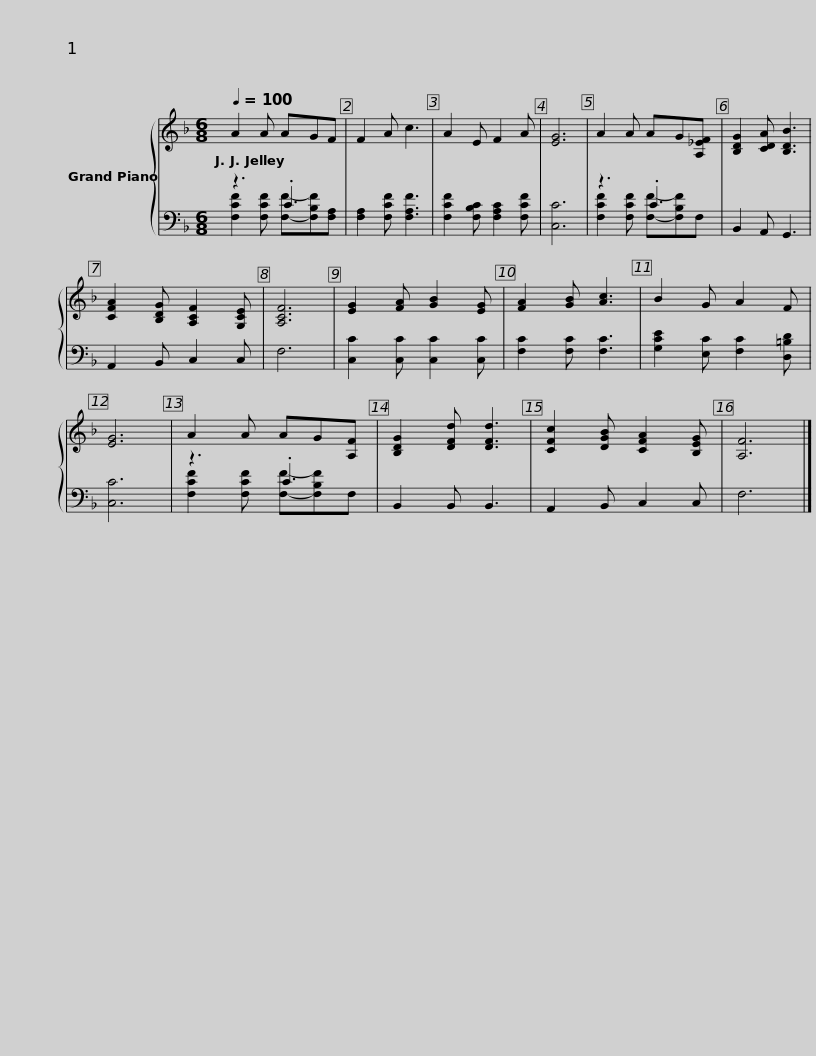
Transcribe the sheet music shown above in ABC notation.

X:1
%%score { 1 | ( 2 3 ) }
L:1/8
Q:1/4=100
M:6/8
I:linebreak $
K:F
V:1 treble
V:2 bass
V:3 bass
V:1
 A2 A AGF | F2 A c3 | A2 E F2 A | [EG]6 | A2 A AG[A,_EF] | %5
 [B,DG]2 [CDA] [B,DB]3 | [CFA]2 [B,DG] [A,CF]2 [G,CE] | [A,CF]6 |$ [EG]2 [FA] [GB]2 [EG] | [FA]2 [GB] [Ac]3 | %10
 B2 G A2 F | [EG]6 | A2 A AG[A,F] | [B,DG]2 [DFd] [DFd]3 | [CFc]2 [DGB] [CFA]2 [B,EG] | %15
 [A,F]6 |] %16
V:2
 z3 .C3 | [F,A,]2 [F,CF] [F,A,F]3 | [F,CF]2 [F,B,C] [F,A,C]2 [F,CF] | [C,C]6 | z3 .C3 | %5
 B,,2 A,, G,,3 | A,,2 B,, C,2 C, | F,6 |$ [C,C]2 [C,C] [C,C]2 [C,C] | [F,C]2 [F,C] [F,C]3 | %10
 [G,CE]2 [E,C] [F,C]2 [D,=B,D] | [C,C]6 | z3 .C3 | B,,2 B,, B,,3 | A,,2 B,, C,2 C, | %15
 F,6 |] %16
V:3
 [F,CF]2 [F,CF] [F,F]-[F,B,F][F,A,] | x6 | x6 | x6 | [F,CF]2 [F,CF] [F,F]-[F,B,F]F, | %5
 x6 | x6 | x6 |$ x6 | x6 | %10
 x6 | x6 | [F,CF]2 [F,CF] [F,F]-[F,B,F]F, | x6 | x6 | %15
 x6 |] %16
